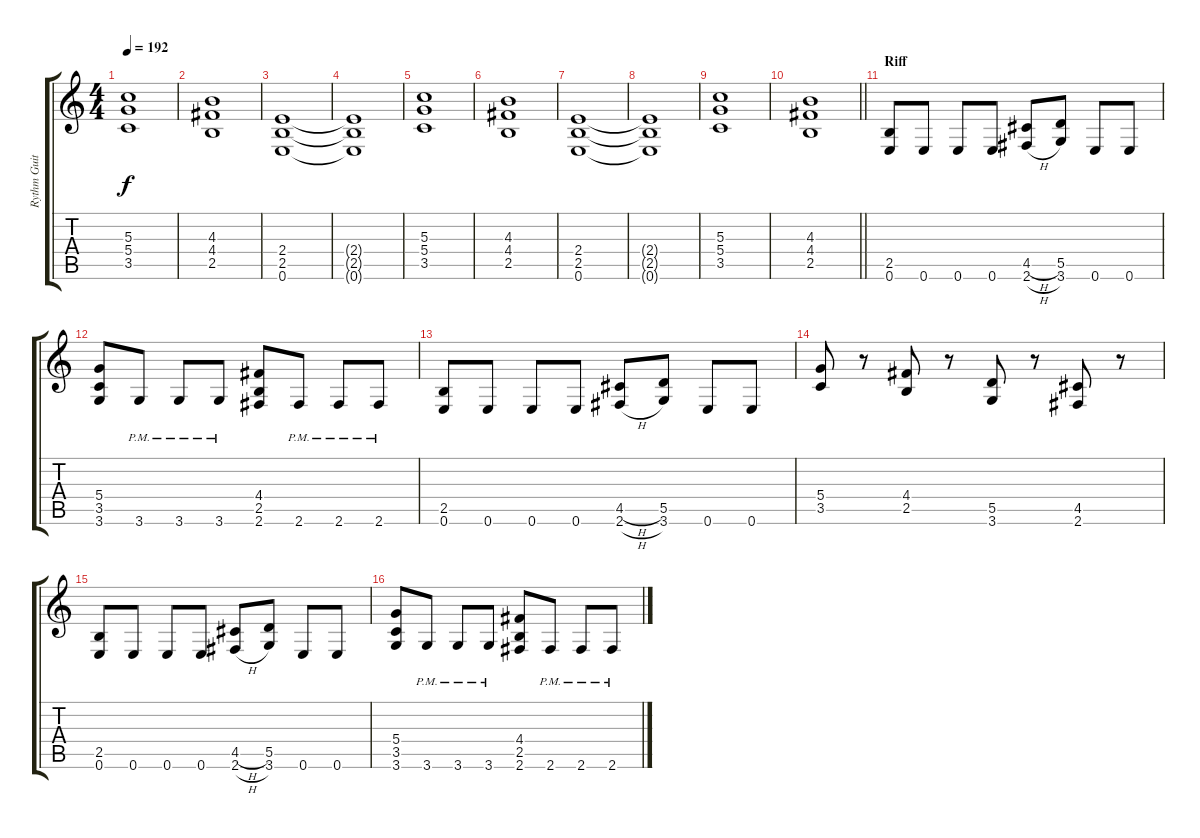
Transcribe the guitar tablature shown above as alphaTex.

\track ("Rythm Guitar" "Rythm Guit") {instrument distortionguitar}
\staff {score tabs}
\tuning (E4 B3 G3 D3 A2 E2) {hide}
\ts (4 4)
\tempo 192
\clef g2
\ks c
(5.3 5.4 3.5).1{dy f} |
(4.3 4.4 2.5).1 |
(2.4 2.5 0.6).1 |
(2.4{t} 2.5{t} 0.6{t}).1 |
(5.3 5.4 3.5).1 |
(4.3 4.4 2.5).1 |
(2.4 2.5 0.6).1 |
(2.4{t} 2.5{t} 0.6{t}).1 |
(5.3 5.4 3.5).1 |
\barLineRight lightlight
(4.3 4.4 2.5).1 |
\section ("" "Riff")
(2.5 0.6).8 0.6.8 0.6.8 0.6.8 (4.5{h} 2.6{h}).8 (5.5 3.6).8 0.6.8 0.6.8 |
(5.4 3.5 3.6).8 3.6{pm}.8 3.6{pm}.8 3.6{pm}.8 (4.4 2.5 2.6).8 2.6{pm}.8 2.6{pm}.8 2.6{pm}.8 |
(2.5 0.6).8 0.6.8 0.6.8 0.6.8 (4.5{h} 2.6{h}).8 (5.5 3.6).8 0.6.8 0.6.8 |
(5.4 3.5).8 r.8 (4.4 2.5).8 r.8 (5.5 3.6).8 r.8 (4.5 2.6).8 r.8 |
(2.5 0.6).8 0.6.8 0.6.8 0.6.8 (4.5{h} 2.6{h}).8 (5.5 3.6).8 0.6.8 0.6.8 |
(5.4 3.5 3.6).8 3.6{pm}.8 3.6{pm}.8 3.6{pm}.8 (4.4 2.5 2.6).8 2.6{pm}.8 2.6{pm}.8 2.6{pm}.8
